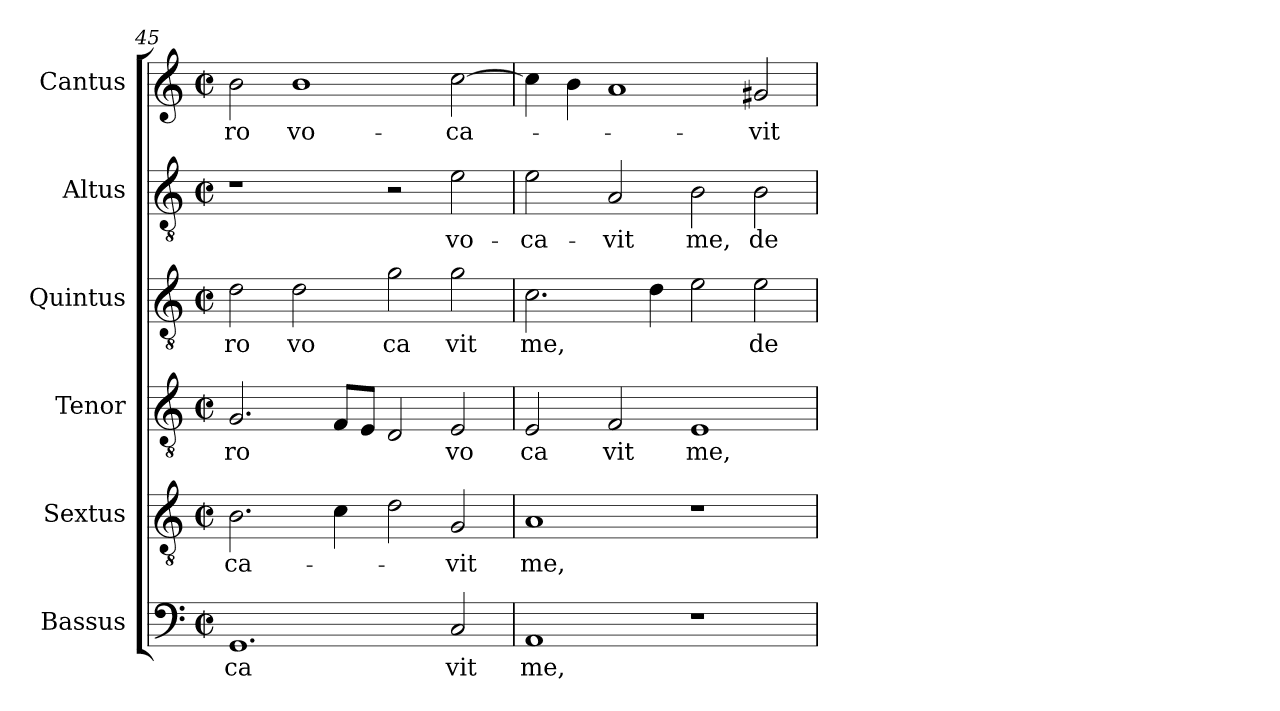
**kern	**text	**kern	**text	**kern	**text	**kern	**text	**kern	**text	**kern	**text
*part6	*part6	*part5	*part5	*part4	*part4	*part3	*part3	*part2	*part2	*part1	*part1
*staff6	*staff6	*staff5	*staff5	*staff4	*staff4	*staff3	*staff3	*staff2	*staff2	*staff1	*staff1
*I"Bassus	*	*I"Sextus	*	*I"Tenor	*	*I"Quintus	*	*I"Altus	*	*I"Cantus	*
*clefF4	*	*clefGv2	*	*clefGv2	*	*clefGv2	*	*clefGv2	*	*clefG2	*
*M2/2	*	*M2/2	*	*M2/2	*	*M2/2	*	*M2/2	*	*M2/2	*
*met(c|)	*	*met(c|)	*	*met(c|)	*	*met(c|)	*	*met(c|)	*	*met(c|)	*
=45	=45	=45	=45	=45	=45	=45	=45	=45	=45	=45	=45
!	!LO:LY:b:cj	!	!LO:LY:b:cj	!	!LO:LY:b:cj	!	!LO:LY:b:cj	!	!	!	!LO:LY:b:cj
1.GG	ca	2.B\	-ca-	2.G/	ro	2d\	ro	1r	.	2b\	-ro
!	!	!	!	!	!	!	!LO:LY:b:cj	!	!	!	!LO:LY:b:cj
.	.	.	.	.	.	2d\	vo	.	.	1b	vo-
.	.	4c\	.	8F/L	.	.	.	.	.	.	.
.	.	.	.	8E/J	.	.	.	.	.	.	.
!	!	!	!	!	!	!	!LO:LY:b:cj	!	!	!	!
.	.	2d\	.	2D/	.	2g\	ca	2r	.	.	.
!	!LO:LY:b:cj	!	!LO:LY:b:cj	!	!LO:LY:b:cj	!	!LO:LY:b:cj	!	!LO:LY:b:cj	!	!LO:LY:b:cj
2C/	vit	2G/	-vit	2E/	vo	2g\	vit	2e\	vo-	[>2cc\	-ca-
=46	=46	=46	=46	=46	=46	=46	=46	=46	=46	=46	=46
!	!LO:LY:b:cj	!	!LO:LY:b:cj	!	!LO:LY:b:cj	!	!LO:LY:b	!	!LO:LY:b:cj	!	!
1AA	me,	1A	me,	2E/	ca	2.c\	me,	2e\	-ca-	4cc\]	.
.	.	.	.	.	.	.	.	.	.	4b\	.
!	!	!	!	!	!LO:LY:b:cj	!	!	!	!LO:LY:b:cj	!	!
.	.	.	.	2F/	vit	.	.	2A/	-vit	1a	.
.	.	.	.	.	.	4d\	.	.	.	.	.
!	!	!	!	!	!LO:LY:b:cj	!	!	!	!LO:LY:b:cj	!	!
1r	.	1r	.	1E	me,	2e\	.	2B\	me,	.	.
!	!	!	!	!	!	!	!LO:LY:b:cj	!	!LO:LY:b:cj	!	!LO:LY:b:cj
.	.	.	.	.	.	2e\	de	2B\	de	2g#/	-vit
=	=	=	=	=	=	=	=	=	=	=	=
*-	*-	*-	*-	*-	*-	*-	*-	*-	*-	*-	*-
